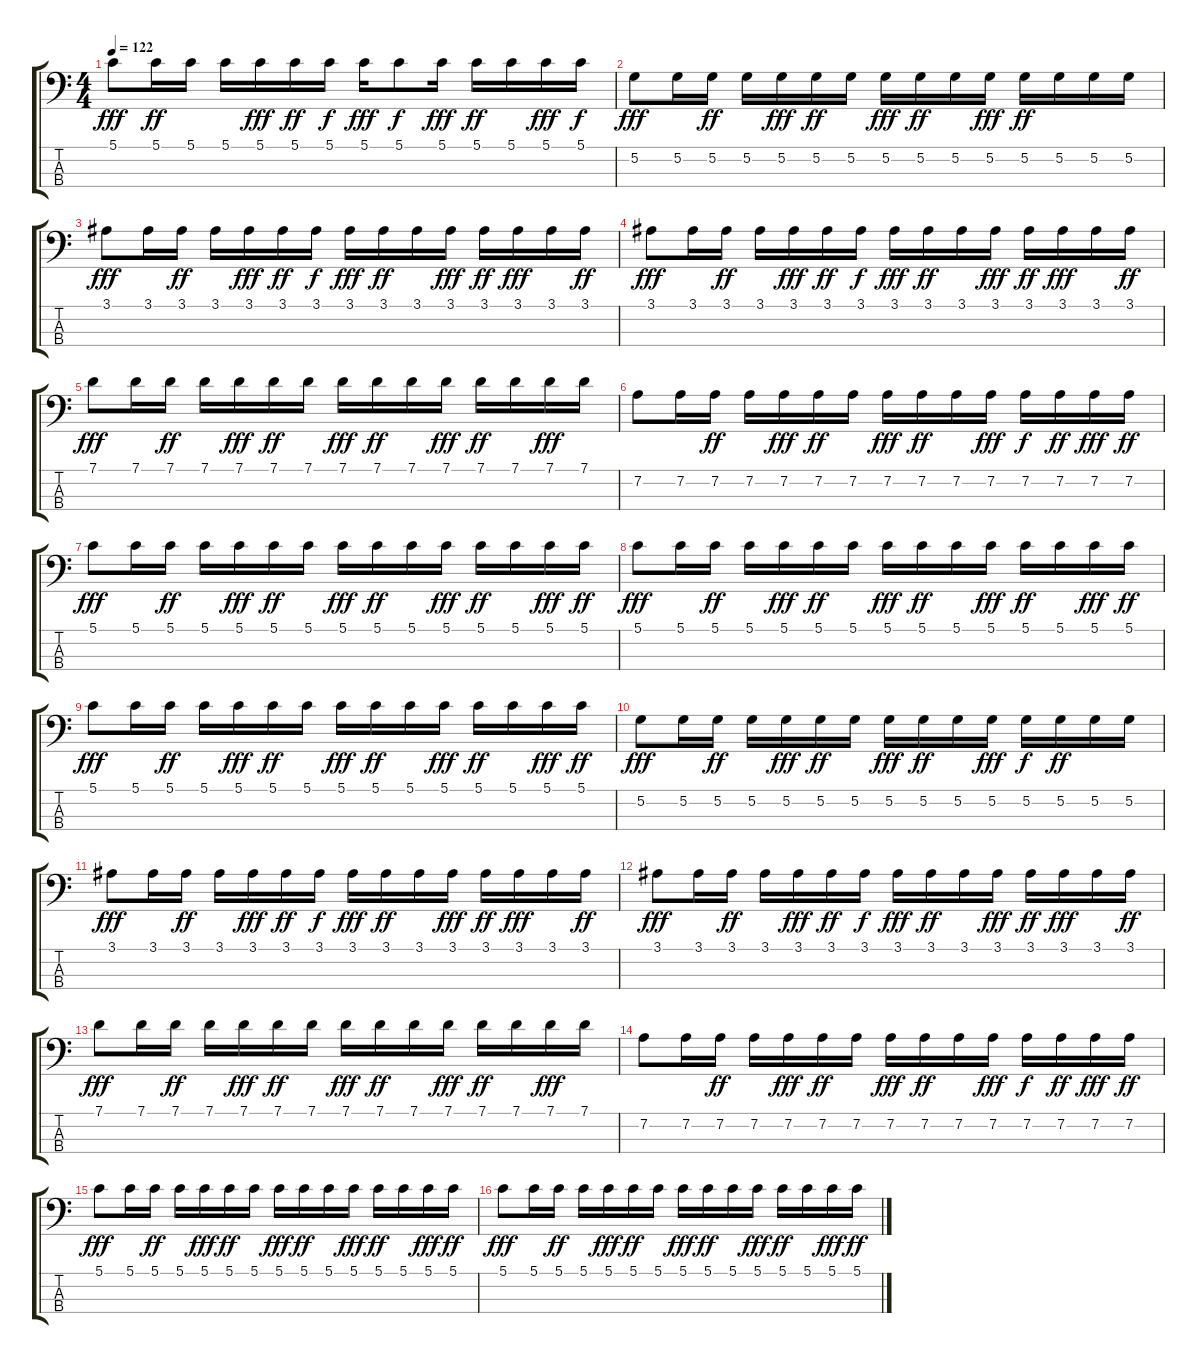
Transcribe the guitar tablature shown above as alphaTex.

\track "" {mute instrument synthbass2}
\staff {score tabs}
\tuning (G2 D2 A1 E1) {hide}
\ts (4 4)
\tempo 122
\clef f4
\ks c
5.1.8{dy fff} 5.1.16{dy ff} 5.1.16 5.1.16 5.1.16{dy fff} 5.1.16{dy ff} 5.1.16{dy f} 5.1.16{dy fff} 5.1.8{dy f} 5.1.16{dy fff} 5.1.16{dy ff} 5.1.16 5.1.16{dy fff} 5.1.16{dy f} |
5.2.8{dy fff} 5.2.16 5.2.16{dy ff} 5.2.16 5.2.16{dy fff} 5.2.16{dy ff} 5.2.16 5.2.16{dy fff} 5.2.16{dy ff} 5.2.16 5.2.16{dy fff} 5.2.16{dy ff} 5.2.16 5.2.16 5.2.16 |
3.1.8{dy fff} 3.1.16 3.1.16{dy ff} 3.1.16 3.1.16{dy fff} 3.1.16{dy ff} 3.1.16{dy f} 3.1.16{dy fff} 3.1.16{dy ff} 3.1.16 3.1.16{dy fff} 3.1.16{dy ff} 3.1.16{dy fff} 3.1.16 3.1.16{dy ff} |
3.1.8{dy fff} 3.1.16 3.1.16{dy ff} 3.1.16 3.1.16{dy fff} 3.1.16{dy ff} 3.1.16{dy f} 3.1.16{dy fff} 3.1.16{dy ff} 3.1.16 3.1.16{dy fff} 3.1.16{dy ff} 3.1.16{dy fff} 3.1.16 3.1.16{dy ff} |
7.1.8{dy fff} 7.1.16 7.1.16{dy ff} 7.1.16 7.1.16{dy fff} 7.1.16{dy ff} 7.1.16 7.1.16{dy fff} 7.1.16{dy ff} 7.1.16 7.1.16{dy fff} 7.1.16{dy ff} 7.1.16 7.1.16{dy fff} 7.1.16 |
7.2.8 7.2.16 7.2.16{dy ff} 7.2.16 7.2.16{dy fff} 7.2.16{dy ff} 7.2.16 7.2.16{dy fff} 7.2.16{dy ff} 7.2.16 7.2.16{dy fff} 7.2.16{dy f} 7.2.16{dy ff} 7.2.16{dy fff} 7.2.16{dy ff} |
5.1.8{dy fff} 5.1.16 5.1.16{dy ff} 5.1.16 5.1.16{dy fff} 5.1.16{dy ff} 5.1.16 5.1.16{dy fff} 5.1.16{dy ff} 5.1.16 5.1.16{dy fff} 5.1.16{dy ff} 5.1.16 5.1.16{dy fff} 5.1.16{dy ff} |
5.1.8{dy fff} 5.1.16 5.1.16{dy ff} 5.1.16 5.1.16{dy fff} 5.1.16{dy ff} 5.1.16 5.1.16{dy fff} 5.1.16{dy ff} 5.1.16 5.1.16{dy fff} 5.1.16{dy ff} 5.1.16 5.1.16{dy fff} 5.1.16{dy ff} |
5.1.8{dy fff} 5.1.16 5.1.16{dy ff} 5.1.16 5.1.16{dy fff} 5.1.16{dy ff} 5.1.16 5.1.16{dy fff} 5.1.16{dy ff} 5.1.16 5.1.16{dy fff} 5.1.16{dy ff} 5.1.16 5.1.16{dy fff} 5.1.16{dy ff} |
5.2.8{dy fff} 5.2.16 5.2.16{dy ff} 5.2.16 5.2.16{dy fff} 5.2.16{dy ff} 5.2.16 5.2.16{dy fff} 5.2.16{dy ff} 5.2.16 5.2.16{dy fff} 5.2.16{dy f} 5.2.16{dy ff} 5.2.16 5.2.16 |
3.1.8{dy fff} 3.1.16 3.1.16{dy ff} 3.1.16 3.1.16{dy fff} 3.1.16{dy ff} 3.1.16{dy f} 3.1.16{dy fff} 3.1.16{dy ff} 3.1.16 3.1.16{dy fff} 3.1.16{dy ff} 3.1.16{dy fff} 3.1.16 3.1.16{dy ff} |
3.1.8{dy fff} 3.1.16 3.1.16{dy ff} 3.1.16 3.1.16{dy fff} 3.1.16{dy ff} 3.1.16{dy f} 3.1.16{dy fff} 3.1.16{dy ff} 3.1.16 3.1.16{dy fff} 3.1.16{dy ff} 3.1.16{dy fff} 3.1.16 3.1.16{dy ff} |
7.1.8{dy fff} 7.1.16 7.1.16{dy ff} 7.1.16 7.1.16{dy fff} 7.1.16{dy ff} 7.1.16 7.1.16{dy fff} 7.1.16{dy ff} 7.1.16 7.1.16{dy fff} 7.1.16{dy ff} 7.1.16 7.1.16{dy fff} 7.1.16 |
7.2.8 7.2.16 7.2.16{dy ff} 7.2.16 7.2.16{dy fff} 7.2.16{dy ff} 7.2.16 7.2.16{dy fff} 7.2.16{dy ff} 7.2.16 7.2.16{dy fff} 7.2.16{dy f} 7.2.16{dy ff} 7.2.16{dy fff} 7.2.16{dy ff} |
5.1.8{dy fff} 5.1.16 5.1.16{dy ff} 5.1.16 5.1.16{dy fff} 5.1.16{dy ff} 5.1.16 5.1.16{dy fff} 5.1.16{dy ff} 5.1.16 5.1.16{dy fff} 5.1.16{dy ff} 5.1.16 5.1.16{dy fff} 5.1.16{dy ff} |
5.1.8{dy fff} 5.1.16 5.1.16{dy ff} 5.1.16 5.1.16{dy fff} 5.1.16{dy ff} 5.1.16 5.1.16{dy fff} 5.1.16{dy ff} 5.1.16 5.1.16{dy fff} 5.1.16{dy ff} 5.1.16 5.1.16{dy fff} 5.1.16{dy ff}
